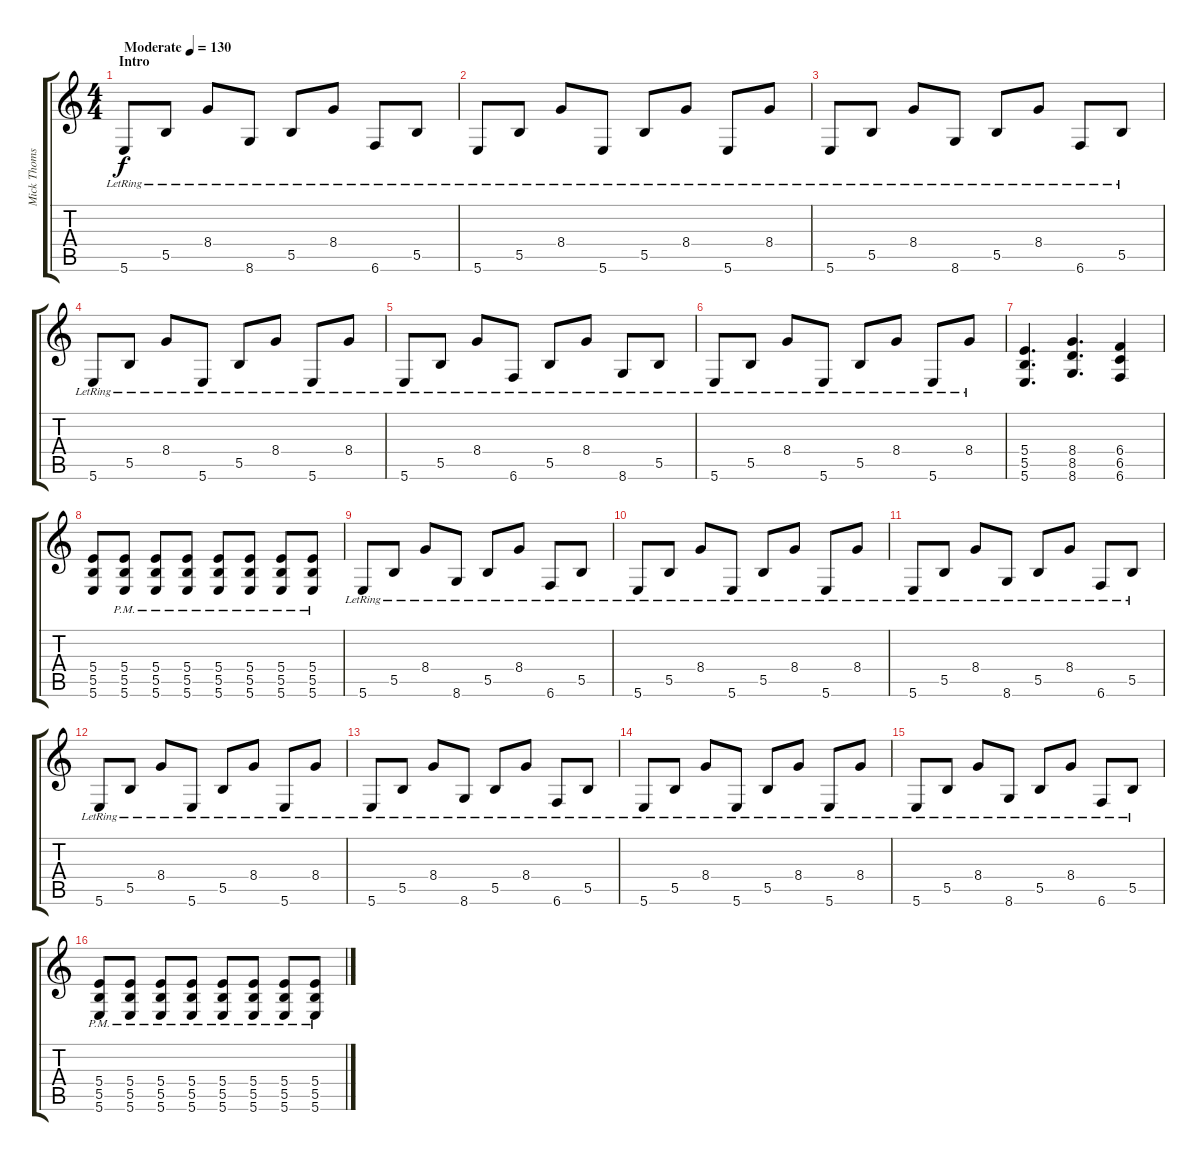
\track ("Mick Thomson" "Mick Thoms") {instrument distortionguitar}
\staff {score tabs}
\tuning (Db4 Ab3 E3 B2 Gb2 B1) {hide}
\ts (4 4)
\section ("" "Intro")
\tempo (130 "Moderate")
\clef g2
\ks c
5.6{lr}.8{dy f instrument distortionguitar} 5.5{lr}.8 8.4{lr}.8 8.6{lr}.8 5.5{lr}.8 8.4{lr}.8 6.6{lr}.8 5.5{lr}.8 |
5.6{lr}.8 5.5{lr}.8 8.4{lr}.8 5.6{lr}.8 5.5{lr}.8 8.4{lr}.8 5.6{lr}.8 8.4{lr}.8 |
5.6{lr}.8 5.5{lr}.8 8.4{lr}.8 8.6{lr}.8 5.5{lr}.8 8.4{lr}.8 6.6{lr}.8 5.5{lr}.8 |
5.6{lr}.8 5.5{lr}.8 8.4{lr}.8 5.6{lr}.8 5.5{lr}.8 8.4{lr}.8 5.6{lr}.8 8.4{lr}.8 |
5.6{lr}.8 5.5{lr}.8 8.4{lr}.8 6.6{lr}.8 5.5{lr}.8 8.4{lr}.8 8.6{lr}.8 5.5{lr}.8 |
5.6{lr}.8 5.5{lr}.8 8.4{lr}.8 5.6{lr}.8 5.5{lr}.8 8.4{lr}.8 5.6{lr}.8 8.4{lr}.8 |
(5.4 5.5 5.6).4{d} (8.4 8.5 8.6).4{d} (6.4 6.5 6.6).4 |
(5.4 5.5 5.6).8 (5.4{pm} 5.5{pm} 5.6{pm}).8 (5.4{pm} 5.5{pm} 5.6{pm}).8 (5.4{pm} 5.5{pm} 5.6{pm}).8 (5.4{pm} 5.5{pm} 5.6{pm}).8 (5.4{pm} 5.5{pm} 5.6{pm}).8 (5.4{pm} 5.5{pm} 5.6{pm}).8 (5.4{pm} 5.5{pm} 5.6{pm}).8 |
5.6{lr}.8 5.5{lr}.8 8.4{lr}.8 8.6{lr}.8 5.5{lr}.8 8.4{lr}.8 6.6{lr}.8 5.5{lr}.8 |
5.6{lr}.8 5.5{lr}.8 8.4{lr}.8 5.6{lr}.8 5.5{lr}.8 8.4{lr}.8 5.6{lr}.8 8.4{lr}.8 |
5.6{lr}.8 5.5{lr}.8 8.4{lr}.8 8.6{lr}.8 5.5{lr}.8 8.4{lr}.8 6.6{lr}.8 5.5{lr}.8 |
5.6{lr}.8 5.5{lr}.8 8.4{lr}.8 5.6{lr}.8 5.5{lr}.8 8.4{lr}.8 5.6{lr}.8 8.4{lr}.8 |
5.6{lr}.8 5.5{lr}.8 8.4{lr}.8 8.6{lr}.8 5.5{lr}.8 8.4{lr}.8 6.6{lr}.8 5.5{lr}.8 |
5.6{lr}.8 5.5{lr}.8 8.4{lr}.8 5.6{lr}.8 5.5{lr}.8 8.4{lr}.8 5.6{lr}.8 8.4{lr}.8 |
5.6{lr}.8 5.5{lr}.8 8.4{lr}.8 8.6{lr}.8 5.5{lr}.8 8.4{lr}.8 6.6{lr}.8 5.5{lr}.8 |
(5.4{pm} 5.5{pm} 5.6{pm}).8 (5.4{pm} 5.5{pm} 5.6{pm}).8 (5.4{pm} 5.5{pm} 5.6{pm}).8 (5.4{pm} 5.5{pm} 5.6{pm}).8 (5.4{pm} 5.5{pm} 5.6{pm}).8 (5.4{pm} 5.5{pm} 5.6{pm}).8 (5.4{pm} 5.5{pm} 5.6{pm}).8 (5.4{pm} 5.5{pm} 5.6{pm}).8
